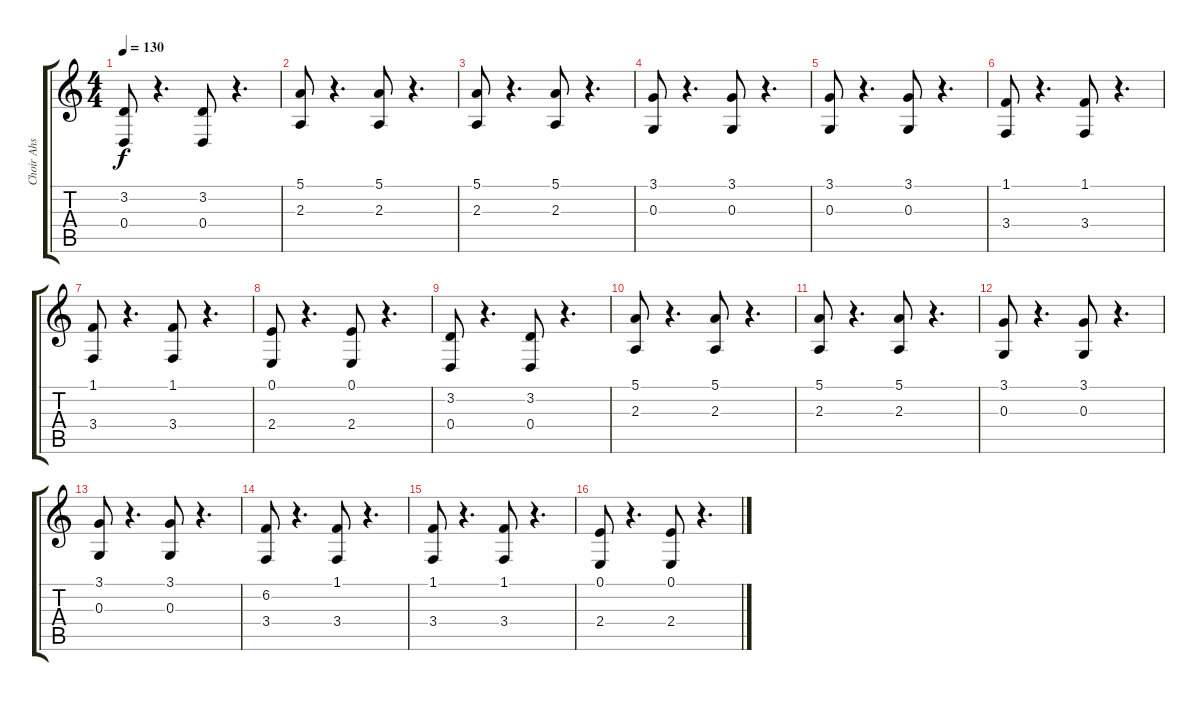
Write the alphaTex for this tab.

\track ("Choir Ahs" "Choir Ahs") {instrument choiraahs}
\staff {score tabs}
\tuning (E4 B3 G3 D3 A2 E2) {hide}
\ts (4 4)
\tempo 130
\clef g2
\ks c
(3.2 0.4).8{dy f} r.4{d} (3.2 0.4).8 r.4{d} |
(5.1 2.3).8{instrument stringensemble1} r.4{d} (5.1 2.3).8{instrument stringensemble1} r.4{d} |
(5.1 2.3).8{instrument stringensemble1} r.4{d} (5.1 2.3).8{instrument stringensemble1} r.4{d} |
(3.1 0.3).8{instrument stringensemble1} r.4{d} (3.1 0.3).8{instrument stringensemble1} r.4{d} |
(3.1 0.3).8{instrument stringensemble1} r.4{d} (3.1 0.3).8{instrument stringensemble1} r.4{d} |
(1.1 3.4).8 r.4{d} (1.1 3.4).8 r.4{d} |
(1.1 3.4).8 r.4{d} (1.1 3.4).8 r.4{d} |
(0.1 2.4).8 r.4{d} (0.1 2.4).8 r.4{d} |
(3.2 0.4).8 r.4{d} (3.2 0.4).8 r.4{d} |
(5.1 2.3).8{instrument stringensemble1} r.4{d} (5.1 2.3).8{instrument stringensemble1} r.4{d} |
(5.1 2.3).8{instrument stringensemble1} r.4{d} (5.1 2.3).8{instrument stringensemble1} r.4{d} |
(3.1 0.3).8{instrument stringensemble1} r.4{d} (3.1 0.3).8{instrument stringensemble1} r.4{d} |
(3.1 0.3).8{instrument stringensemble1} r.4{d} (3.1 0.3).8{instrument stringensemble1} r.4{d} |
(6.2 3.4).8 r.4{d} (1.1 3.4).8 r.4{d} |
(1.1 3.4).8 r.4{d} (1.1 3.4).8 r.4{d} |
(0.1 2.4).8 r.4{d} (0.1 2.4).8 r.4{d}
